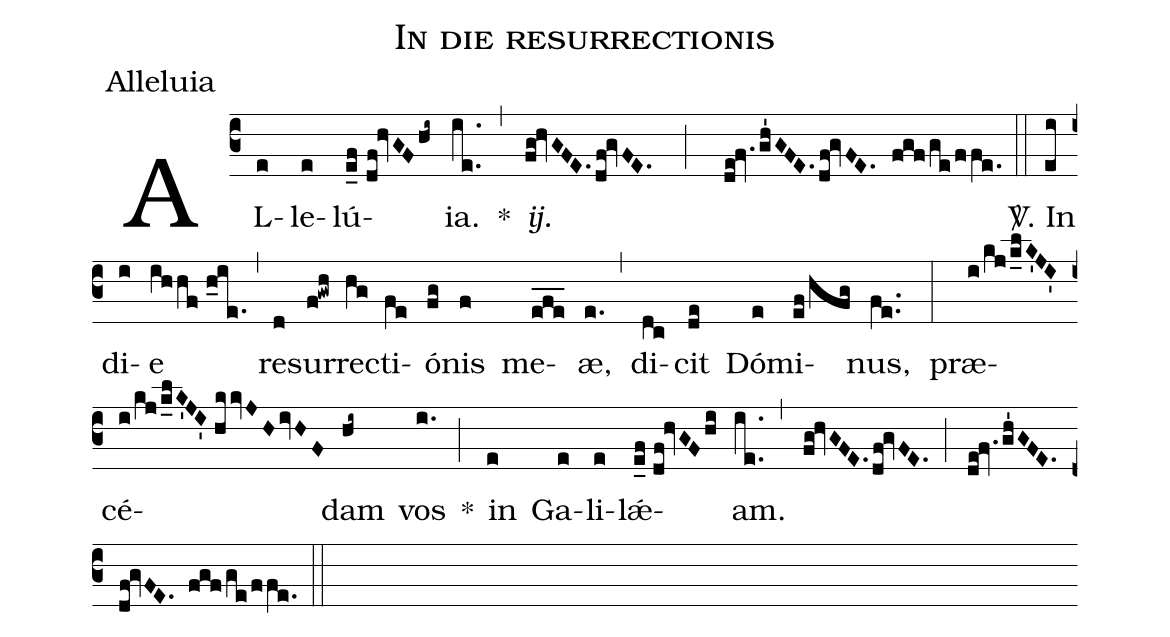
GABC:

name:In die resurrectionis;
office-part:Alleluia;
%%
(c3) AL(e)le(e)lú(e_f//df!hvGFhi~)ia.(ie..) *(,) <i>ij.</i>(fg!hvGFE.df!gvFE.;de!fv.gh'GFE.df!gvFE. fgf/ge/ffe.) (::)

<sp>V/</sp>. In(ei) di(i)e(ihhf//h_ie.) (,) re(d)sur(f!gwh)re(hg)cti(fe)ó(fg)nis(f) me(efe___)æ,(e.) (,) di(dc)cit(de) Dó(e)mi(ef/hfg)nus,(fe..) (:)
præ(i/kj/k_lK'JI')cé(i/kj/k_lK'JI'//hkkvJHivHF)dam(hi~) vos(i.) *(;) in(e) Ga(e)li(e)l{<sp>'ae</sp>}(e_f//df!hvGFhi)am.(ie..,fg!hvGFE.df!gvFE.;de!fv.gh'GFE.df!gvFE. fgf/ge/ffe.) (::)
